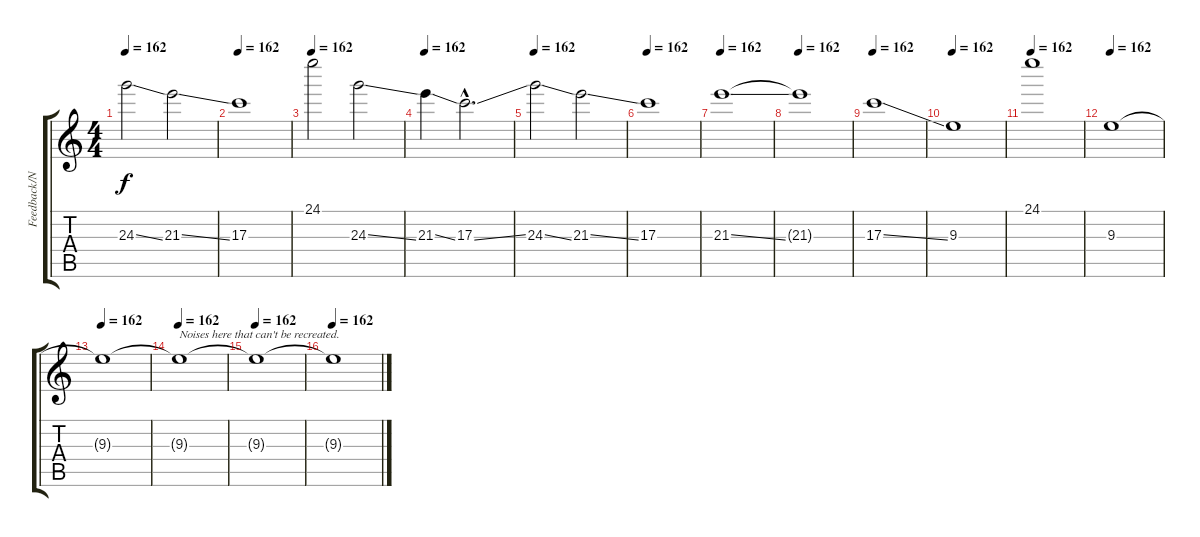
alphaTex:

\track ("Feedback/Noise" "Feedback/N") {instrument overdrivenguitar}
\staff {score tabs}
\tuning (E4 B3 G3 D3 A2 E2) {hide}
\ts (4 4)
\tempo 162
\clef g2
\ks c
24.3{ss}.2{dy f} 21.3{ss}.2 |
\tempo 162
17.3.1 |
\tempo 162
24.1.2 24.3{ss}.2 |
\tempo 162
21.3{ss}.4 17.3{ss hac}.2{d} |
\tempo 162
24.3{ss}.2 21.3{ss}.2 |
\tempo 162
17.3.1 |
\tempo 162
21.3{ss}.1 |
\tempo 162
21.3{t}.1 |
\tempo 162
17.3{ss}.1 |
\tempo 162
9.3.1 |
\tempo 162
24.1.1 |
\tempo 162
9.3.1 |
\tempo 162
9.3{t}.1 |
\tempo 162
9.3{t}.1{txt "Noises here that can't be recreated."} |
\tempo 162
9.3{t}.1 |
\tempo 162
9.3{t}.1
